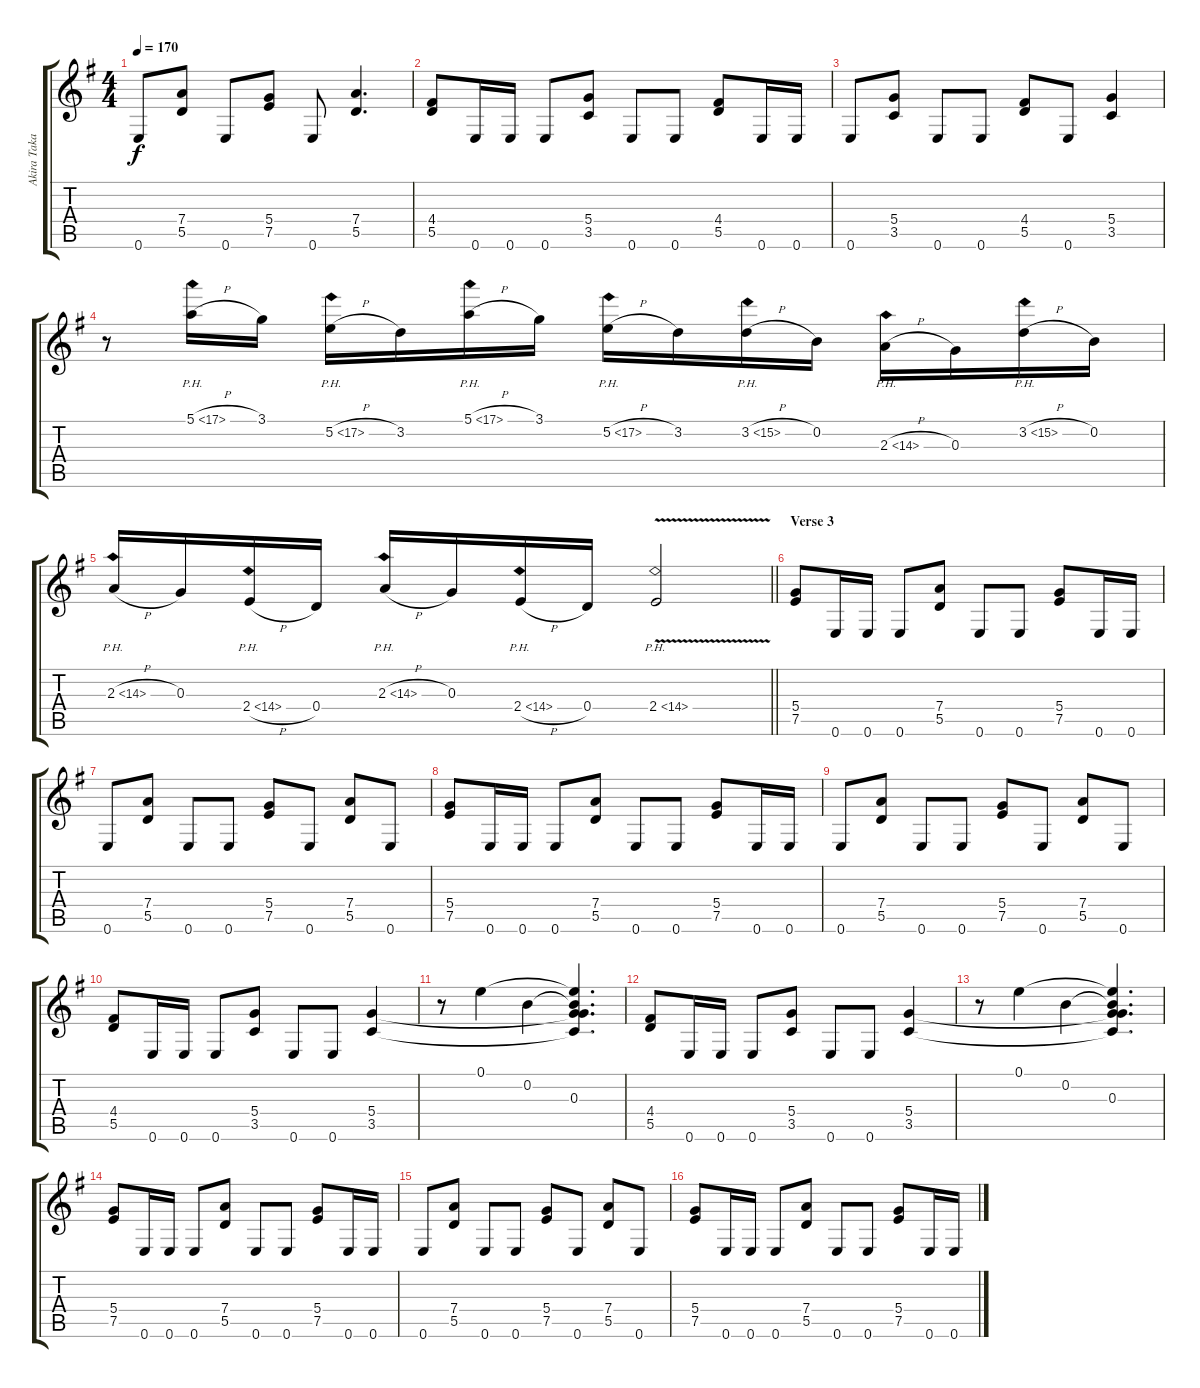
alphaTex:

\track ("Akira Takasaki Rhythm" "Akira Taka") {instrument distortionguitar}
\staff {score tabs}
\tuning (E4 B3 G3 D3 A2 E2) {hide}
\ts (4 4)
\tempo 170
\clef g2
\ks eminor
0.6.8{dy f} (7.4 5.5).8 0.6.8 (5.4 7.5).8 0.6.8 (7.4 5.5).4{d} |
(4.4 5.5).8 0.6.16 0.6.16 0.6.8 (5.4 3.5).8 0.6.8 0.6.8 (4.4 5.5).8 0.6.16 0.6.16 |
0.6.8 (5.4 3.5).8 0.6.8 0.6.8 (4.4 5.5).8 0.6.8 (5.4 3.5).4 |
r.8 5.1{ph 12 h}.16 3.1.16 5.2{ph 12 h}.16 3.2.16 5.1{ph 12 h}.16 3.1.16 5.2{ph 12 h}.16 3.2.16 3.2{ph 12 h}.16 0.2.16 2.3{ph 12 h}.16 0.3.16 3.2{ph 12 h}.16 0.2.16 |
\barLineRight lightlight
2.3{ph 12 h}.16 0.3.16 2.4{ph 12 h}.16 0.4.16 2.3{ph 12 h}.16 0.3.16 2.4{ph 12 h}.16 0.4.16 2.4{ph 12 v}.2 |
\section ("" "Verse 3")
(5.4 7.5).8 0.6.16 0.6.16 0.6.8 (7.4 5.5).8 0.6.8 0.6.8 (5.4 7.5).8 0.6.16 0.6.16 |
0.6.8 (7.4 5.5).8 0.6.8 0.6.8 (5.4 7.5).8 0.6.8 (7.4 5.5).8 0.6.8 |
(5.4 7.5).8 0.6.16 0.6.16 0.6.8 (7.4 5.5).8 0.6.8 0.6.8 (5.4 7.5).8 0.6.16 0.6.16 |
0.6.8 (7.4 5.5).8 0.6.8 0.6.8 (5.4 7.5).8 0.6.8 (7.4 5.5).8 0.6.8 |
(4.4 5.5).8 0.6.16 0.6.16 0.6.8 (5.4 3.5).8 0.6.8 0.6.8 (5.4 3.5).4 |
r.8 0.1.4 0.2.4 (0.1{t} 0.2{t} 0.3 5.4{t} 3.5{t}).4{d} |
(4.4 5.5).8 0.6.16 0.6.16 0.6.8 (5.4 3.5).8 0.6.8 0.6.8 (5.4 3.5).4 |
r.8 0.1.4 0.2.4 (0.1{t} 0.2{t} 0.3 5.4{t} 3.5{t}).4{d} |
(5.4 7.5).8 0.6.16 0.6.16 0.6.8 (7.4 5.5).8 0.6.8 0.6.8 (5.4 7.5).8 0.6.16 0.6.16 |
0.6.8 (7.4 5.5).8 0.6.8 0.6.8 (5.4 7.5).8 0.6.8 (7.4 5.5).8 0.6.8 |
(5.4 7.5).8 0.6.16 0.6.16 0.6.8 (7.4 5.5).8 0.6.8 0.6.8 (5.4 7.5).8 0.6.16 0.6.16
